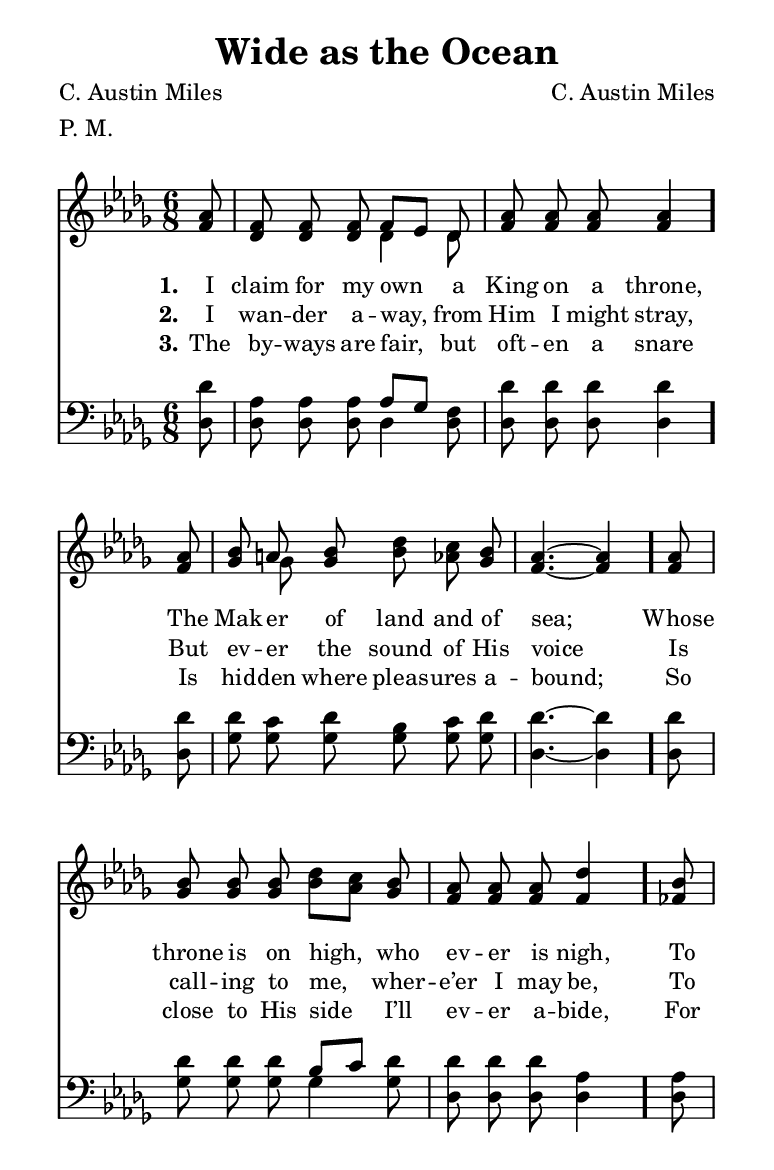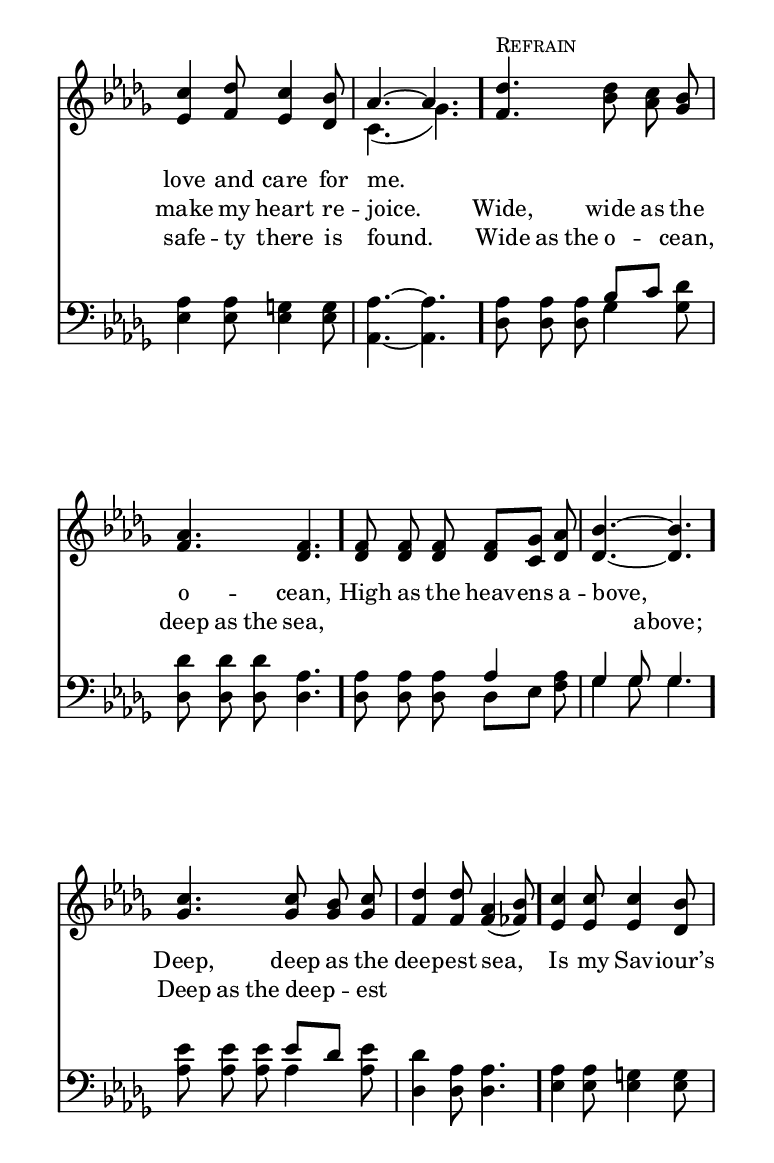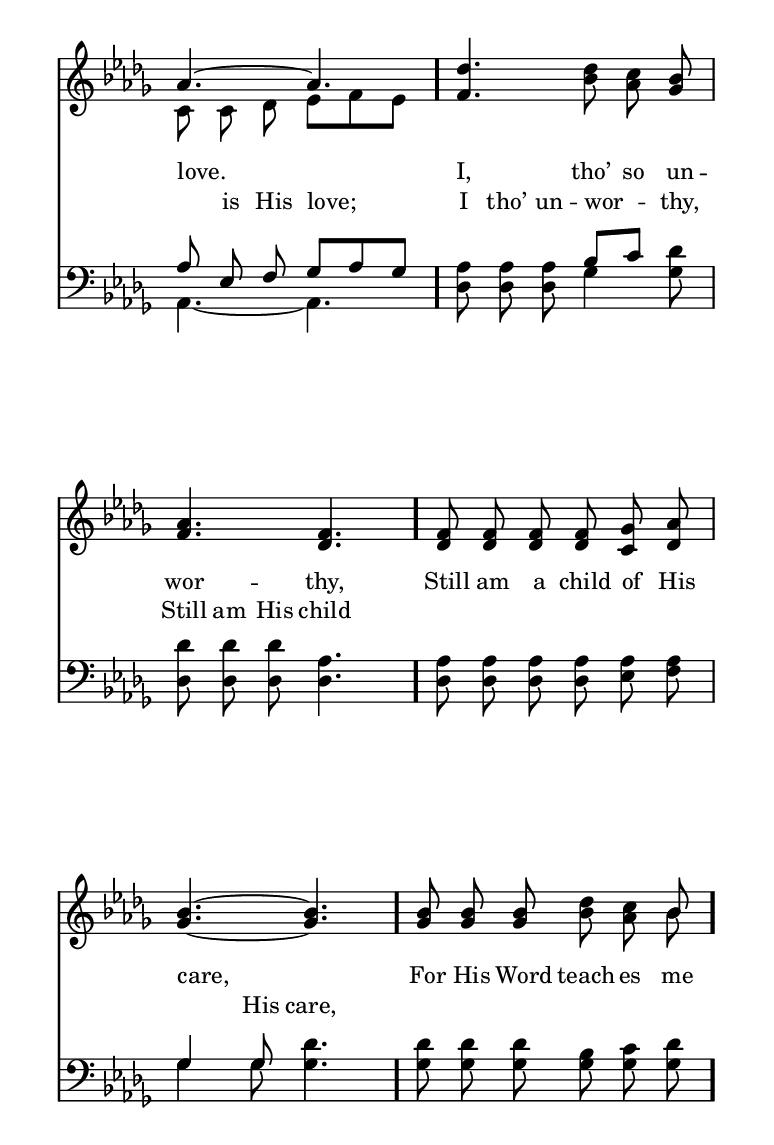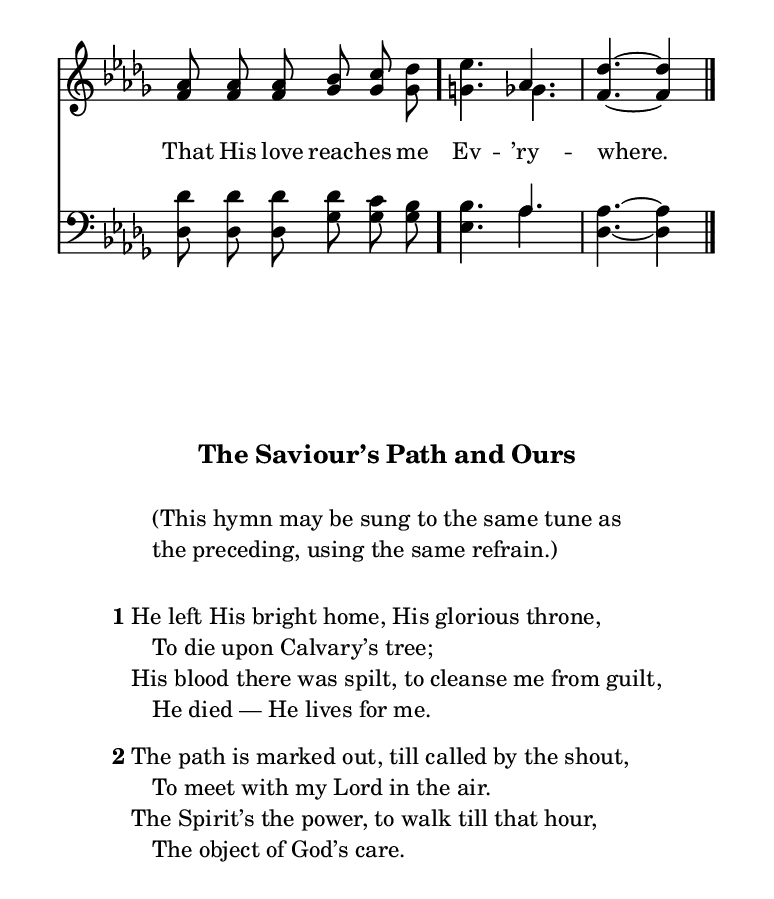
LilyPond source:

\include "common/global.ily"
\paper {
  \include "common/paper.ily"
  ragged-last-bottom = ##t
  system-count = #(cond (is-eogsized 7) (#t #f))
  systems-per-page = #(cond (is-eogsized 4) (#t #f))
}

\header{
  %children
  hymnnumber = "369"
  title = "Wide as the Ocean"
  tunename = ""
  meter = "P. M."
  poet = "C. Austin Miles"
  composer = "C. Austin Miles"
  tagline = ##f
}

global = {
  \include "common/overrides.ily"
  \override Staff.TimeSignature.style = #'numbered
  \time 6/8
  \override Score.MetronomeMark.transparent = ##t % hide all fermata changes too
  \tempo 4=80
  \key des \major
  \partial 8
  \autoBeamOff
}

notesSoprano = {
\global
\relative c'' {

  aes8 | f f f f[ ees] des | aes' aes aes aes4
  aes8 | bes a bes des c bes | aes4. ~ aes4
  aes8 | bes bes bes des[ c] bes | aes aes aes des4
  bes8 | c4 des8 c4 bes8 | aes4. ~ aes4. |

  \eogbreak % mainly to avoid refrain vertical alignment cosmetic issues
  << s^\markup { \small \caps "Refrain" }
  { des4. des8 c bes | aes4. f4. } >>
  f8 f f f[ ges] aes | bes4. ~ bes4. |
  c4. c8 bes c | des4 des8 aes4( bes8) |
  c4 c8 c4 bes8 | aes4. ~ aes4. |
  des4. des8 c bes | aes4. f4.
  f8 f f f ges aes | bes4. ~ bes4. |
  bes8 bes bes des c bes | aes aes aes bes c des |
  ees4. aes,4. | des4. ~ des4

  \bar "|."

}
}

notesAlto = {
\global
\relative e' {

  f8 | des des des des4 des8 | f8 f f f4
  f8 | ges8 ges ges bes aes ges | f4. ~ f4
  f8 | ges ges ges bes[ aes] ges | f f f f4
  fes8 | ees4 f8 ees4 des8 | c4.( ges'4.) |

  f4. bes8 aes ges | f4. des4. |
  des8 des des des[ c] des | des4. ~ des4. |
  ges4. ges8 ges ges | f4 f8 f4( fes8) |
  ees4 ees8 ees4 des8 | c8 c des ees[ f ees] |
  f4. bes8 aes ges | f4. des4. |
  des8 des des des c des | ges4. ~ ges4. |
  ges8 ges ges bes aes bes | f f f ges ges ges |
  g4. ges4. | f4. ~ f4

}
}

notesTenor = {
\global
\relative a {

  des8 | aes aes aes aes[ ges] f | des' des des des4
  des8 | des c des bes c des | des4. ~ des4
  des8 | des des des bes[ c] des | des des des aes4
  aes8 | aes4 aes8 g4 g8 | aes4. ~ aes4. |

  aes8 aes aes bes[ c] des | des des des aes4. |
  aes8 aes aes aes4 aes8 | ges4 ges8 ges4. |
  ees'8 ees ees ees[ des] ees | des4 aes8 aes4. |
  aes4 aes8 g4 g8 | aes8 ees f ges[ aes ges] |
  aes8 aes aes bes[ c] des | des des des aes4. |
  aes8 aes aes aes aes aes | ges4 ges8 des'4. |
  des8 des des bes c des | des des des des c bes |
  bes4. aes4. | aes4. ~ aes4

}
}

notesBass = {
\global
\relative f {

  des8 des des des des4 des8 | des8 des des des4
  des8 | ges ges ges ges ges ges | des4. ~ des4
  des8 | ges ges ges ges4 ges8 | des8 des des des4
  des8 | ees4 ees8 ees4 ees8 | aes,4. ~ aes4. |

  des8 des des ges4 ges8 | des8 des des des4. |
  des8 des des des[ ees] f | ges4 ges8 ges4. |
  aes8 aes aes aes4 aes8 | des,4 des8 des4. |
  ees4 ees8 ees4 ees8 | aes,4. ~ aes4. |
  des8 des des ges4 ges8 | des8 des des des4. |
  des8 des des des ees f | ges4 ges8 ges4. |
  ges8 ges ges ges ges ges | des des des ges ges ges |
  ees4. aes4. | des,4. ~ des4

}
}

Refrain = \lyricmode {

Wide, wide as the o -- cean, \bar "."
High as the { \mon } heav -- ens { \moff } a -- bove, \bar "."
Deep, deep as the deep -- est sea, \bar "."
Is my Sav -- iour’s love. \bar "."
I, tho’ so un -- wor -- thy, \bar "."
Still am a child of His care, \bar "."
For His Word teach -- es me \bar "."
That His love reach -- es me \bar "."
Ev -- ’ry -- where. \bar "."

}

wordsA = \lyricmode {
\set stanza = "1."

I claim for my own a King on a throne, \bar "."
The Mak -- er of land and of sea; \bar "."
Whose throne is on high, who ev -- er is nigh, \bar "."
To love and care for me. \bar "."

}

wordsB = \lyricmode {
\set stanza = "2."

I wan -- der a -- way, from Him I might stray,
But ev -- er the sound of His voice
Is call -- ing to me, wher -- e’er I may be,
To make my heart re -- joice.

\Refrain

}

wordsC = \lyricmode {
\set stanza = "3."

The by -- ways are fair, but oft -- en a snare
Is hid -- den where pleas -- ures a -- bound;
So close to His side I’ll ev -- er a -- bide,
For safe -- ty there is found.

}

underWords = \lyricmode {

\repeat unfold 34 \skip 4
Wide as the o -- cean, deep as the sea,

\repeat unfold 6 \skip 4
a -- bove;
Deep as the deep -- est

\repeat unfold 8 \skip 4
is His love;
I tho’ un -- wor -- thy,
Still am His child

\repeat unfold 7 \skip 4
His care,

}

extraA = \markuplist {

\line { He left His bright home, His glorious throne, }
\line { { \hspace #2 } To die upon Calvary’s tree; }
\line { His blood there was spilt, to cleanse me from guilt, }
\line { { \hspace #2 } He died — He lives for me. }

}

extraB = \markuplist {

\line { The path is marked out, till called by the shout, }
\line { { \hspace #2 } To meet with my Lord in the air. }
\line { The Spirit’s the power, to walk till that hour, }
\line { { \hspace #2 } The object of God’s care. }

}

\score {
  \context ChoirStaff <<
    \context Staff = upper <<
      \set Staff.autoBeaming = ##f
      \set ChoirStaff.systemStartDelimiter = #'SystemStartBar
      \set ChoirStaff.printPartCombineTexts = ##f
      \partcombine #'(2 . 11) \notesSoprano \notesAlto
      \context NullVoice = sopranos { \voiceOne << \notesSoprano >> }
      \context Lyrics = one   \lyricsto sopranos \wordsA
      \context Lyrics = two   \lyricsto sopranos \wordsB
      \context Lyrics = three \lyricsto sopranos \wordsC
    >>
    \context Staff = men <<
      \set Staff.autoBeaming = ##f
      \clef bass
      \set ChoirStaff.printPartCombineTexts = ##f
      \partcombine #'(2 . 11) \notesTenor \notesBass
      \context NullVoice = tenors { \voiceOne << \notesTenor >> }
      \context Lyrics = three \with { alignAboveContext = men } \lyricsto tenors \underWords
    >>
  >>
  \layout {
    \include "common/layout.ily"
  }
  \midi{
    \include "common/midi.ily"
  }
}

\noPageBreak

headA = \markuplist {
\line { \bold \larger { The Saviour’s Path and Ours } }
}

headB = \markuplist {
\line { (This hymn may be sung to the same tune as }
\line { the preceding, using the same refrain.) }
}

\markup { \fill-line { \center-column {
  \line{ \column { \headA } } \combine \null \vspace #0.4
  \line{ \column { \headB } } \combine \null \vspace #1
  \column {
    \line{ \bold 1 \column { \extraA } } \combine \null \vspace #0.5
    \line{ \bold 2 \column { \extraB } } \combine \null \vspace #0.5
  }
} } }

\version "2.19.49"  % necessary for upgrading to future LilyPond versions.

% vi:set et ts=2 sw=2 ai nocindent syntax=lilypond:
